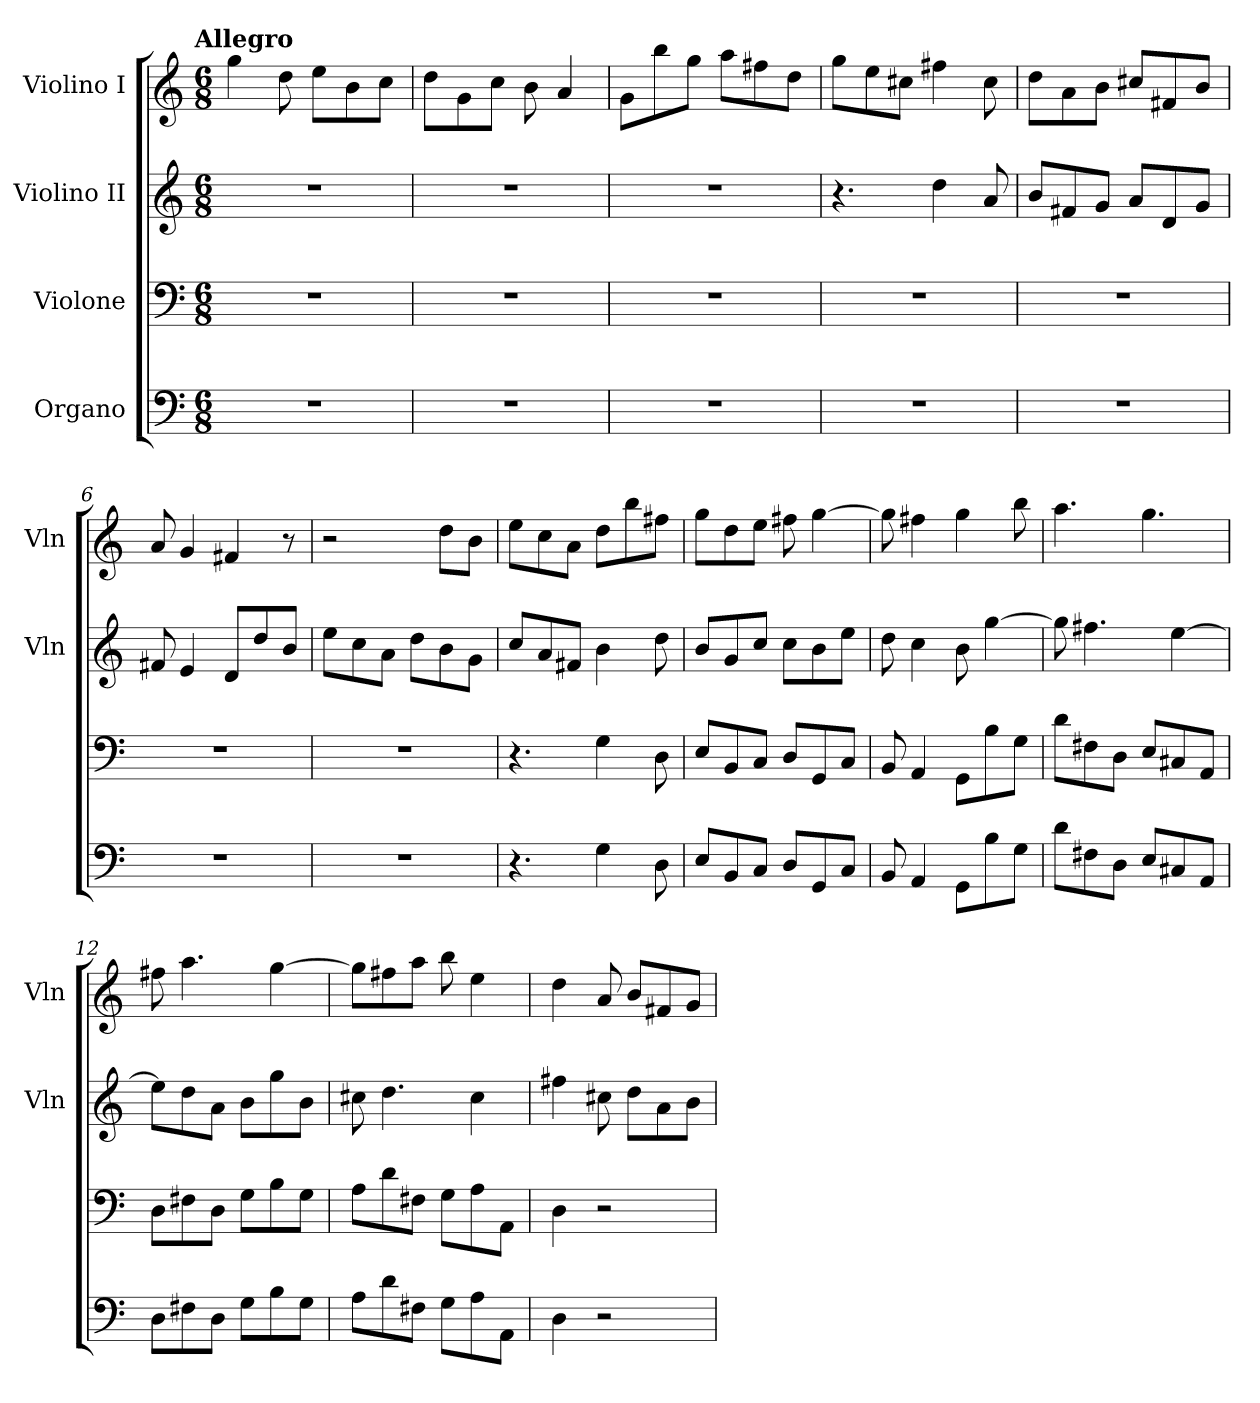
**kern	**kern	**kern	**kern
*part4	*part3	*part2	*part1
*staff4	*staff3	*staff2	*staff1
*I"Organo	*I"Violone	*I"Violino II	*I"Violino I
*	*	*I'Vln	*I'Vln
*clefF4	*clefF4	*clefG2	*clefG2
*k[]	*k[]	*k[]	*k[]
!!LO:TX:omd:t=Allegro
*M6/8	*M6/8	*M6/8	*M6/8
*MM132	*MM132	*MM132	*MM132
=1	=1	=1	=1
2.r	2.r	2.r	4gg
.	.	.	8dd
.	.	.	8eeL
.	.	.	8b
.	.	.	8ccJ
=2	=2	=2	=2
2.r	2.r	2.r	8ddL
.	.	.	8g
.	.	.	8ccJ
.	.	.	8b
.	.	.	4a
=3	=3	=3	=3
2.r	2.r	2.r	8gL
.	.	.	8bb
.	.	.	8ggJ
.	.	.	8aaL
.	.	.	8ff#X
.	.	.	8ddJ
=4	=4	=4	=4
2.r	2.r	4.r	8ggL
.	.	.	8ee
.	.	.	8cc#XJ
.	.	4dd	4ff#X
.	.	8a	8cc#
=5	=5	=5	=5
2.r	2.r	8bL	8ddL
.	.	8f#X	8a
.	.	8gJ	8bJ
.	.	8aL	8cc#XL
.	.	8d	8f#X
.	.	8gJ	8bJ
=6	=6	=6	=6
2.r	2.r	8f#X	8a
.	.	4e	4g
.	.	8dL	4f#X
.	.	8dd	.
.	.	8bJ	8r
=7	=7	=7	=7
2.r	2.r	8eeL	2r
.	.	8cc	.
.	.	8aJ	.
.	.	8ddL	.
.	.	8b	8ddL
.	.	8gJ	8bJ
=8	=8	=8	=8
4.r	4.r	8ccL	8eeL
.	.	8a	8cc
.	.	8f#XJ	8aJ
4G	4G	4b	8ddL
.	.	.	8bb
8D	8D	8dd	8ff#XJ
=9	=9	=9	=9
8EL	8EL	8bL	8ggL
8BB	8BB	8g	8dd
8CJ	8CJ	8ccJ	8eeJ
8DL	8DL	8ccL	8ff#X
8GG	8GG	8b	[4gg
8CJ	8CJ	8eeJ	.
=10	=10	=10	=10
8BB	8BB	8dd	8gg]
4AA	4AA	4cc	4ff#X
8GGL	8GGL	8b	4gg
8B	8B	[4gg	.
8GJ	8GJ	.	8bb
=11	=11	=11	=11
8dL	8dL	8gg]	4.aa
8F#X	8F#X	4.ff#X	.
8DJ	8DJ	.	.
8EL	8EL	.	4.gg
8C#X	8C#X	[4ee	.
8AAJ	8AAJ	.	.
=12	=12	=12	=12
8DL	8DL	8eeL]	8ff#X
8F#X	8F#X	8dd	4.aa
8DJ	8DJ	8aJ	.
8GL	8GL	8bL	.
8B	8B	8gg	[4gg
8GJ	8GJ	8bJ	.
=13	=13	=13	=13
8AL	8AL	8cc#X	8ggL]
8d	8d	4.dd	8ff#X
8F#XJ	8F#XJ	.	8aaJ
8GL	8GL	.	8bb
8A	8A	4cc#	4ee
8AAJ	8AAJ	.	.
=14	=14	=14	=14
4D	4D	4ff#X	4dd
2r	2r	8cc#X	8a
.	.	8ddL	8bL
.	.	8a	8f#X
.	.	8bJ	8gJ
=	=	=	=
*-	*-	*-	*-
